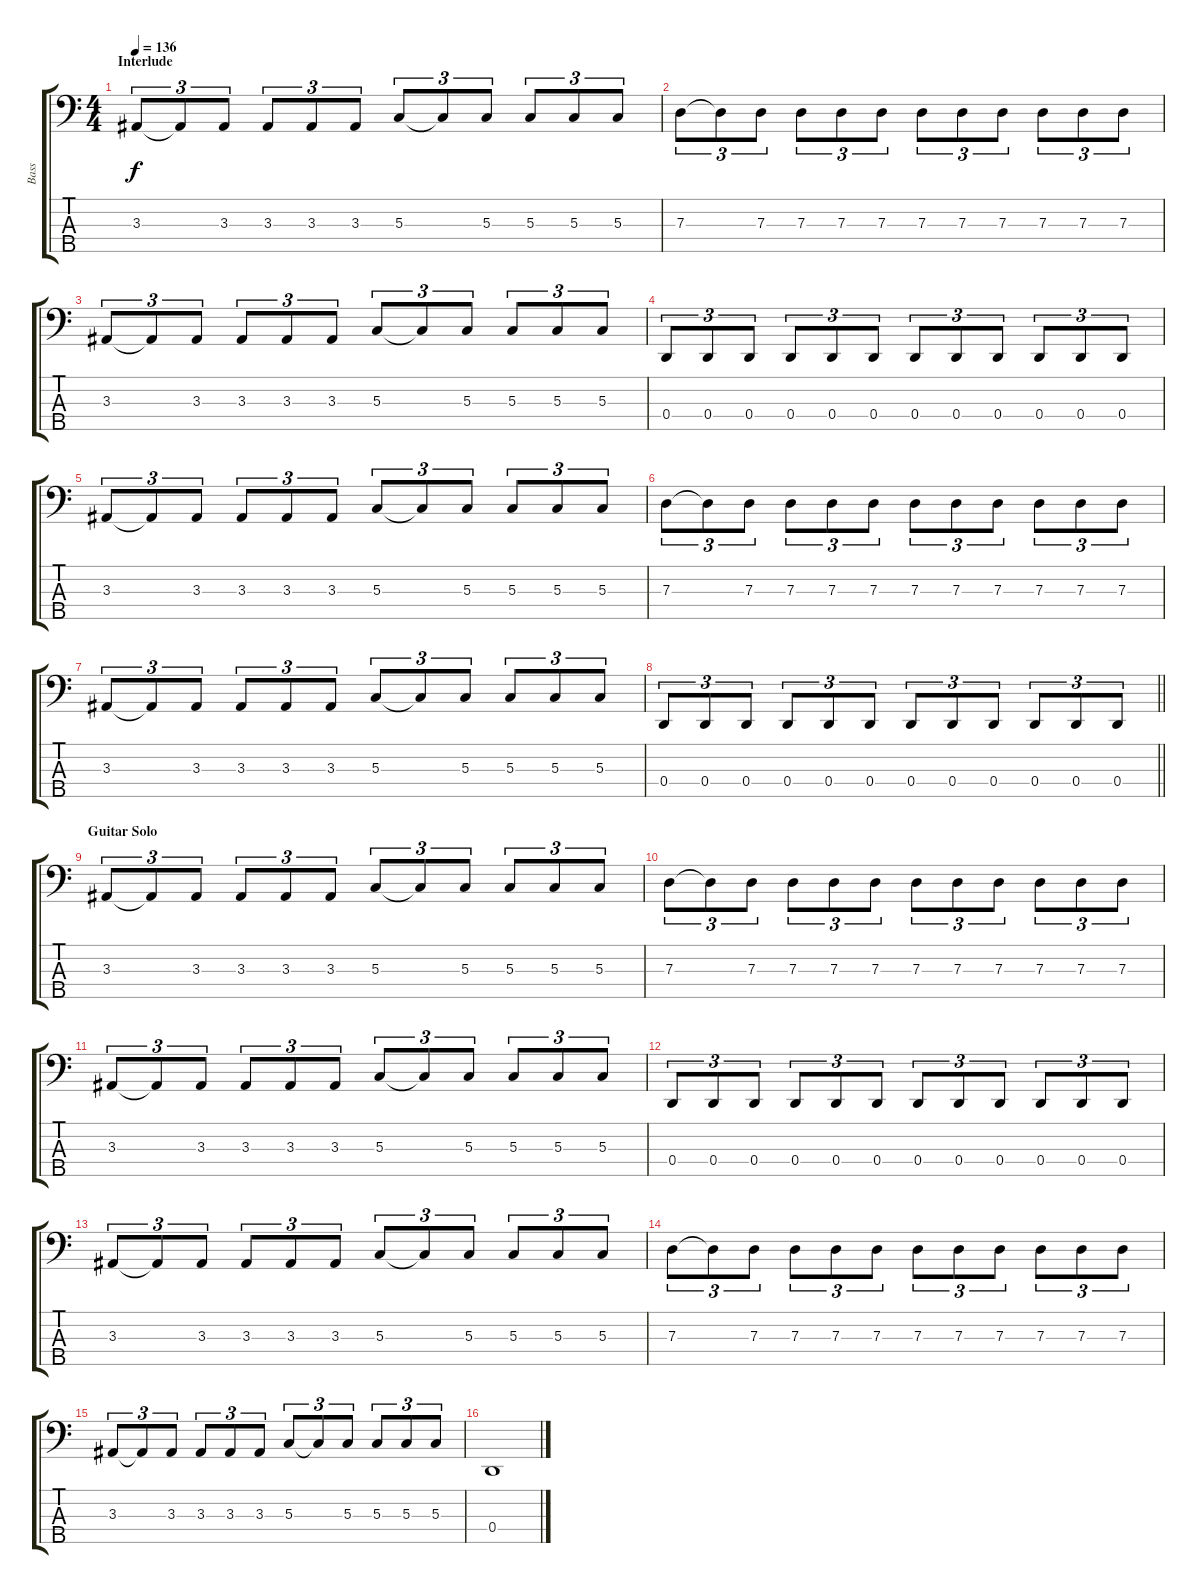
\track ("Bass" "Bass") {instrument electricbasspick}
\staff {score tabs}
\tuning (F2 C2 G1 D1 A0) {hide}
\ts (4 4)
\section ("" "Interlude")
\tempo 136
\clef f4
\ks c
3.3.8{tu (3 2) dy f} 3.3{t}.8{tu (3 2)} 3.3.8{tu (3 2)} 3.3.8{tu (3 2)} 3.3.8{tu (3 2)} 3.3.8{tu (3 2)} 5.3.8{tu (3 2)} 5.3{t}.8{tu (3 2)} 5.3.8{tu (3 2)} 5.3.8{tu (3 2)} 5.3.8{tu (3 2)} 5.3.8{tu (3 2)} |
7.3.8{tu (3 2)} 7.3{t}.8{tu (3 2)} 7.3.8{tu (3 2)} 7.3.8{tu (3 2)} 7.3.8{tu (3 2)} 7.3.8{tu (3 2)} 7.3.8{tu (3 2)} 7.3.8{tu (3 2)} 7.3.8{tu (3 2)} 7.3.8{tu (3 2)} 7.3.8{tu (3 2)} 7.3.8{tu (3 2)} |
3.3.8{tu (3 2)} 3.3{t}.8{tu (3 2)} 3.3.8{tu (3 2)} 3.3.8{tu (3 2)} 3.3.8{tu (3 2)} 3.3.8{tu (3 2)} 5.3.8{tu (3 2)} 5.3{t}.8{tu (3 2)} 5.3.8{tu (3 2)} 5.3.8{tu (3 2)} 5.3.8{tu (3 2)} 5.3.8{tu (3 2)} |
0.4.8{tu (3 2)} 0.4.8{tu (3 2)} 0.4.8{tu (3 2)} 0.4.8{tu (3 2)} 0.4.8{tu (3 2)} 0.4.8{tu (3 2)} 0.4.8{tu (3 2)} 0.4.8{tu (3 2)} 0.4.8{tu (3 2)} 0.4.8{tu (3 2)} 0.4.8{tu (3 2)} 0.4.8{tu (3 2)} |
3.3.8{tu (3 2)} 3.3{t}.8{tu (3 2)} 3.3.8{tu (3 2)} 3.3.8{tu (3 2)} 3.3.8{tu (3 2)} 3.3.8{tu (3 2)} 5.3.8{tu (3 2)} 5.3{t}.8{tu (3 2)} 5.3.8{tu (3 2)} 5.3.8{tu (3 2)} 5.3.8{tu (3 2)} 5.3.8{tu (3 2)} |
7.3.8{tu (3 2)} 7.3{t}.8{tu (3 2)} 7.3.8{tu (3 2)} 7.3.8{tu (3 2)} 7.3.8{tu (3 2)} 7.3.8{tu (3 2)} 7.3.8{tu (3 2)} 7.3.8{tu (3 2)} 7.3.8{tu (3 2)} 7.3.8{tu (3 2)} 7.3.8{tu (3 2)} 7.3.8{tu (3 2)} |
3.3.8{tu (3 2)} 3.3{t}.8{tu (3 2)} 3.3.8{tu (3 2)} 3.3.8{tu (3 2)} 3.3.8{tu (3 2)} 3.3.8{tu (3 2)} 5.3.8{tu (3 2)} 5.3{t}.8{tu (3 2)} 5.3.8{tu (3 2)} 5.3.8{tu (3 2)} 5.3.8{tu (3 2)} 5.3.8{tu (3 2)} |
\barLineRight lightlight
0.4.8{tu (3 2)} 0.4.8{tu (3 2)} 0.4.8{tu (3 2)} 0.4.8{tu (3 2)} 0.4.8{tu (3 2)} 0.4.8{tu (3 2)} 0.4.8{tu (3 2)} 0.4.8{tu (3 2)} 0.4.8{tu (3 2)} 0.4.8{tu (3 2)} 0.4.8{tu (3 2)} 0.4.8{tu (3 2)} |
\section ("" "Guitar Solo")
3.3.8{tu (3 2)} 3.3{t}.8{tu (3 2)} 3.3.8{tu (3 2)} 3.3.8{tu (3 2)} 3.3.8{tu (3 2)} 3.3.8{tu (3 2)} 5.3.8{tu (3 2)} 5.3{t}.8{tu (3 2)} 5.3.8{tu (3 2)} 5.3.8{tu (3 2)} 5.3.8{tu (3 2)} 5.3.8{tu (3 2)} |
7.3.8{tu (3 2)} 7.3{t}.8{tu (3 2)} 7.3.8{tu (3 2)} 7.3.8{tu (3 2)} 7.3.8{tu (3 2)} 7.3.8{tu (3 2)} 7.3.8{tu (3 2)} 7.3.8{tu (3 2)} 7.3.8{tu (3 2)} 7.3.8{tu (3 2)} 7.3.8{tu (3 2)} 7.3.8{tu (3 2)} |
3.3.8{tu (3 2)} 3.3{t}.8{tu (3 2)} 3.3.8{tu (3 2)} 3.3.8{tu (3 2)} 3.3.8{tu (3 2)} 3.3.8{tu (3 2)} 5.3.8{tu (3 2)} 5.3{t}.8{tu (3 2)} 5.3.8{tu (3 2)} 5.3.8{tu (3 2)} 5.3.8{tu (3 2)} 5.3.8{tu (3 2)} |
0.4.8{tu (3 2)} 0.4.8{tu (3 2)} 0.4.8{tu (3 2)} 0.4.8{tu (3 2)} 0.4.8{tu (3 2)} 0.4.8{tu (3 2)} 0.4.8{tu (3 2)} 0.4.8{tu (3 2)} 0.4.8{tu (3 2)} 0.4.8{tu (3 2)} 0.4.8{tu (3 2)} 0.4.8{tu (3 2)} |
3.3.8{tu (3 2)} 3.3{t}.8{tu (3 2)} 3.3.8{tu (3 2)} 3.3.8{tu (3 2)} 3.3.8{tu (3 2)} 3.3.8{tu (3 2)} 5.3.8{tu (3 2)} 5.3{t}.8{tu (3 2)} 5.3.8{tu (3 2)} 5.3.8{tu (3 2)} 5.3.8{tu (3 2)} 5.3.8{tu (3 2)} |
7.3.8{tu (3 2)} 7.3{t}.8{tu (3 2)} 7.3.8{tu (3 2)} 7.3.8{tu (3 2)} 7.3.8{tu (3 2)} 7.3.8{tu (3 2)} 7.3.8{tu (3 2)} 7.3.8{tu (3 2)} 7.3.8{tu (3 2)} 7.3.8{tu (3 2)} 7.3.8{tu (3 2)} 7.3.8{tu (3 2)} |
3.3.8{tu (3 2)} 3.3{t}.8{tu (3 2)} 3.3.8{tu (3 2)} 3.3.8{tu (3 2)} 3.3.8{tu (3 2)} 3.3.8{tu (3 2)} 5.3.8{tu (3 2)} 5.3{t}.8{tu (3 2)} 5.3.8{tu (3 2)} 5.3.8{tu (3 2)} 5.3.8{tu (3 2)} 5.3.8{tu (3 2)} |
0.4.1
